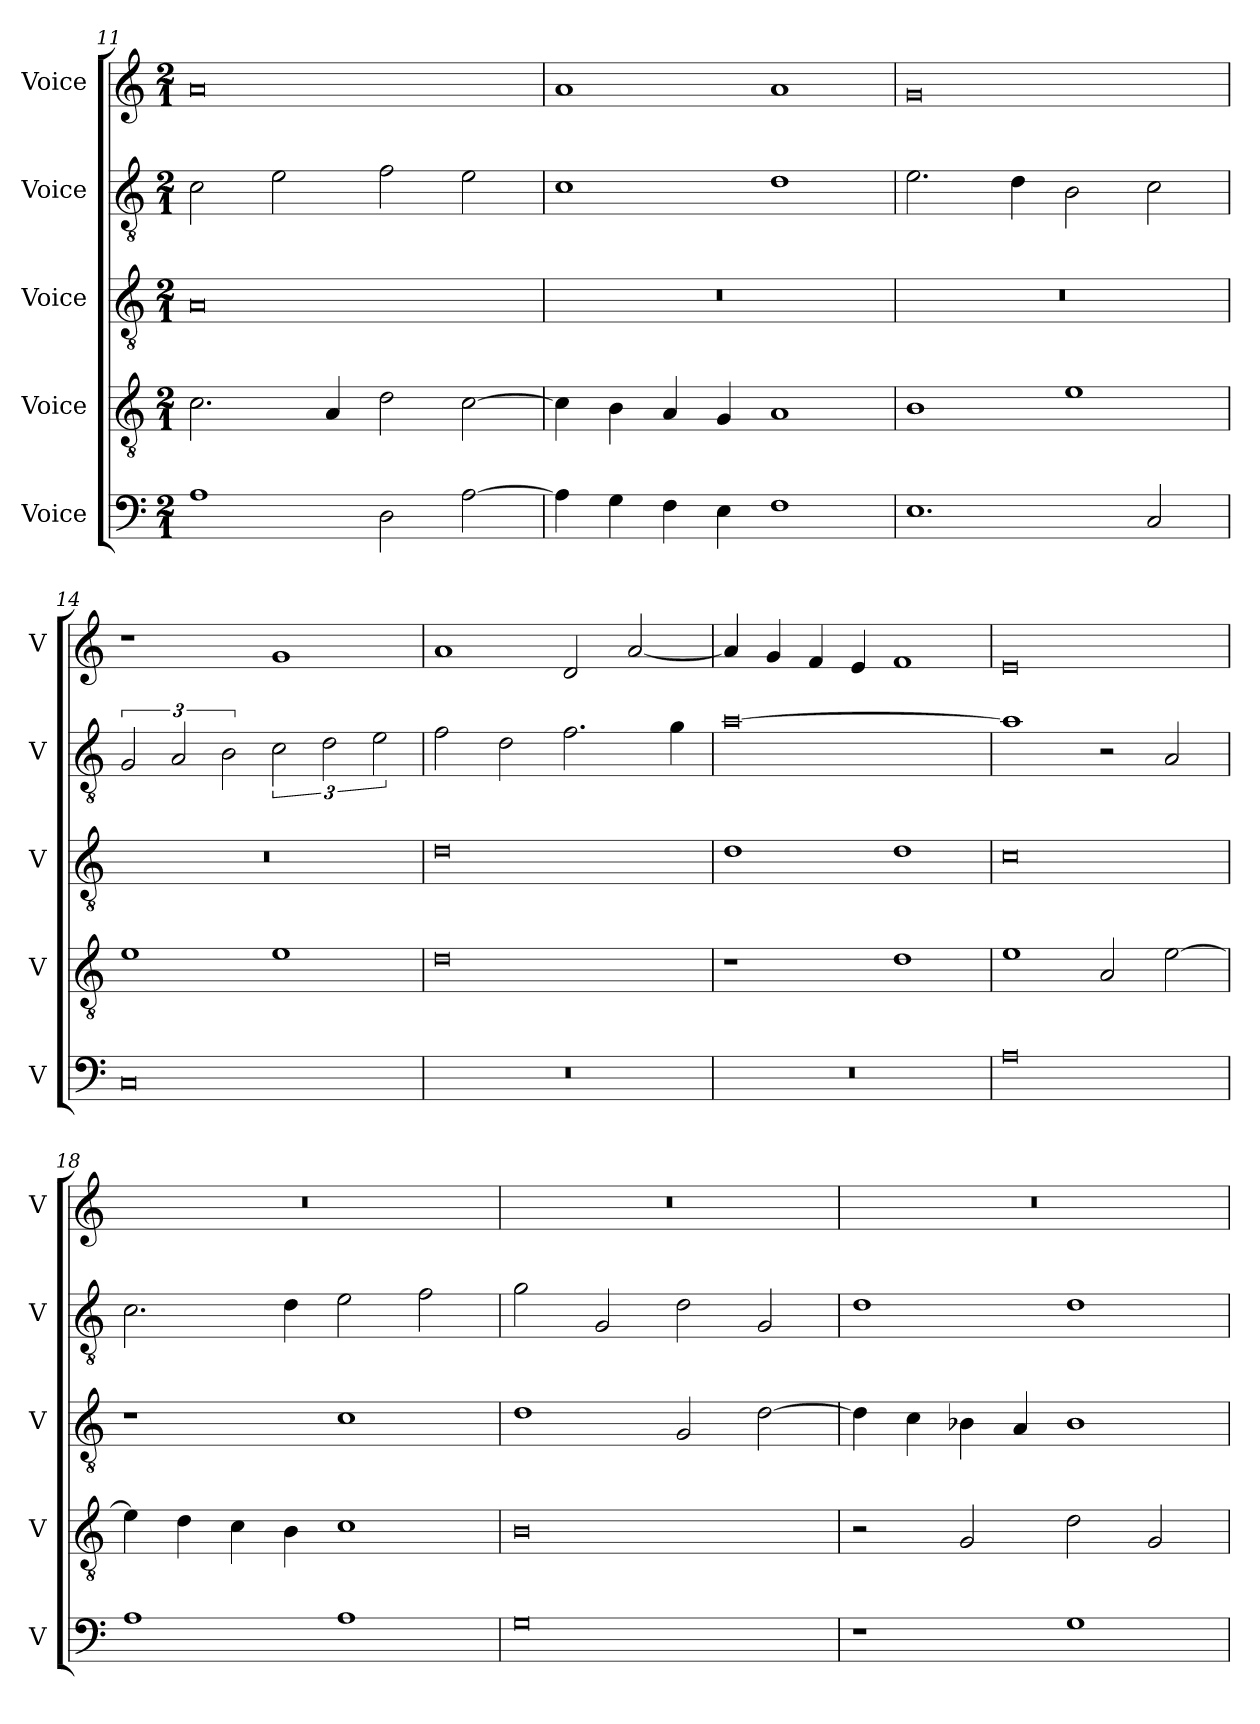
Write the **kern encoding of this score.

**kern	**kern	**kern	**kern	**kern
*part5	*part4	*part3	*part2	*part1
*staff5	*staff4	*staff3	*staff2	*staff1
*I"Voice	*I"Voice	*I"Voice	*I"Voice	*I"Voice
*I'V	*I'V	*I'V	*I'V	*I'V
*clefF4	*clefGv2	*clefGv2	*clefGv2	*clefG2
*k[]	*k[]	*k[]	*k[]	*k[]
*M2/1	*M2/1	*M2/1	*M2/1	*M2/1
=11	=11	=11	=11	=11
1A	2.c\	0A	2c\	0a
.	.	.	2e\	.
.	4A/	.	.	.
2D\	2d\	.	2f\	.
[2A\	[2c\	.	2e\	.
!!LO:PB:g=z
=12	=12	=12	=12	=12
4A\]	4c\]	0r	1c	1a
4G\	4B\	.	.	.
4F\	4A/	.	.	.
4E\	4G/	.	.	.
1F	1A	.	1d	1a
=13	=13	=13	=13	=13
1.E	1B	0r	2.e\	0g
.	.	.	4d\	.
.	1e	.	2B\	.
2C/	.	.	2c\	.
=14	=14	=14	=14	=14
0C	1e	0r	3G/	1r
.	.	.	3A/	.
.	.	.	3B\	.
.	1e	.	3c\	1g
.	.	.	3d\	.
.	.	.	3e\	.
!!LO:LB:g=z
=15	=15	=15	=15	=15
0r	0d	0d	2f\	1a
.	.	.	2d\	.
.	.	.	2.f\	2d/
.	.	.	.	[2a/
.	.	.	4g\	.
=16	=16	=16	=16	=16
0r	1r	1d	[0a	4a/]
.	.	.	.	4g/
.	.	.	.	4f/
.	.	.	.	4e/
.	1d	1d	.	1f
=17	=17	=17	=17	=17
0A	1e	0c	1a]	0e
.	2A/	.	2r	.
.	[2e\	.	2A/	.
=18	=18	=18	=18	=18
1A	4e\]	1r	2.c\	0r
.	4d\	.	.	.
.	4c\	.	.	.
.	4B\	.	4d\	.
1A	1c	1c	2e\	.
.	.	.	2f\	.
!!LO:LB:g=z
=19	=19	=19	=19	=19
0G	0B	1d	2g\	0r
.	.	.	2G/	.
.	.	2G/	2d\	.
.	.	[2d\	2G/	.
=20	=20	=20	=20	=20
1r	2r	4d\]	1d	0r
.	.	4c\	.	.
.	2G/	4B-X\	.	.
.	.	4A/	.	.
1G	2d\	1B-	1d	.
.	2G/	.	.	.
=	=	=	=	=
*-	*-	*-	*-	*-
